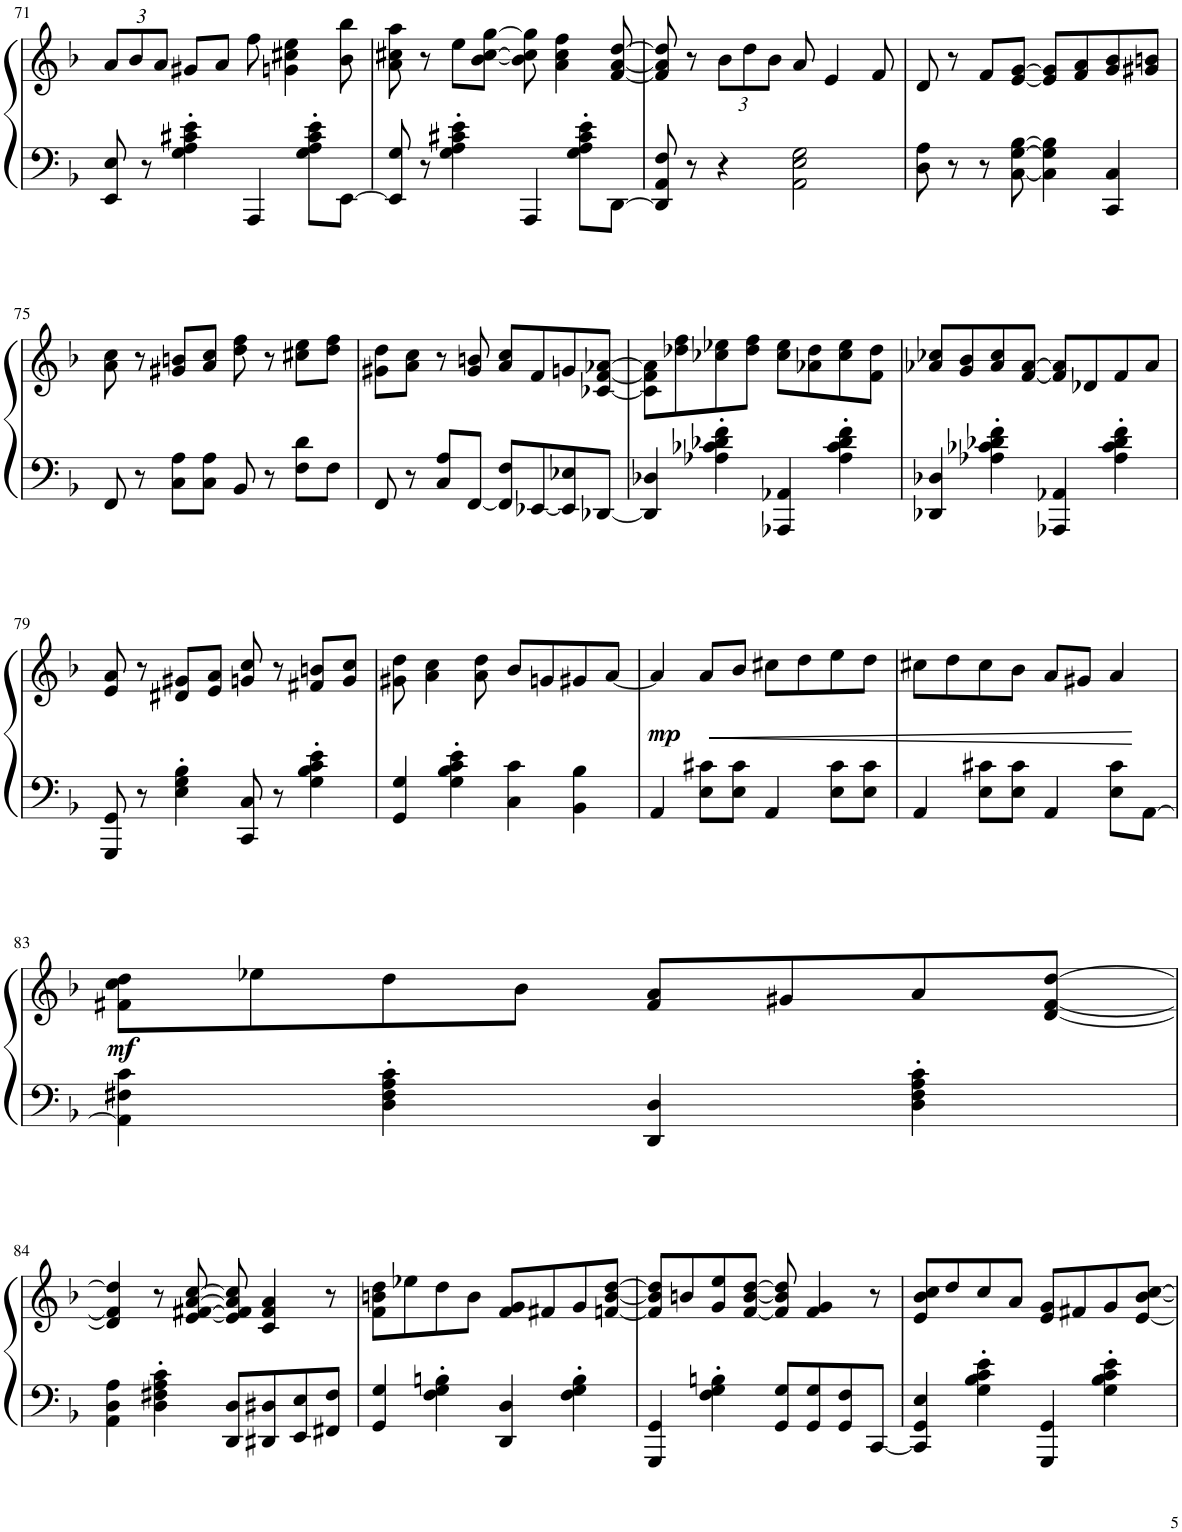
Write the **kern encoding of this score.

**kern	**kern	**dynam
*part1	*part1	*part1
*staff2	*staff1	*staff1/2
*I"Piano	*	*
*I'Pno.	*	*
!!LO:PB:g=z
*clefF4	*clefG2	*
*k[b-]	*k[b-]	*
*F:	*F:	*
*M4/4	*M4/4	*
*	*Xbrackettup	*
=71	=71	=71
8EE/ 8E/	12a/L	.
.	12b-/	.
8r	.	.
.	12a/J	.
4G\' 4A\' 4c#X\' 4e\'	8g#X/L	.
.	8a/J	.
4AAA/	8ff\	.
.	4gn\ 4cc#X\ 4ee\	.
8G\' 8A\' 8c#\' 8e\'L	.	.
[8EE\J	8b-\ 8bb-\	.
=72	=72	=72
8EE/] 8G/	8a\ 8cc#X\ 8aa\	.
8r	8r	.
4G\' 4A\' 4c#X\' 4e\'	8ee\L	.
.	[8b-\ [8cc#\ [8gg\J	.
4AAA/	8b-\] 8cc#\] 8gg\]	.
.	4a\ 4cc#\ 4ff\	.
8G\' 8A\' 8c#\' 8e\'L	.	.
[8DD\J	[8f/ [8a/ [8dd/	.
=73	=73	=73
8DD/] 8AA/ 8F/	8f/] 8a/] 8dd/]	.
8r	8r	.
4r	12b-\L	.
.	12dd\	.
.	12b-\J	.
2AA\ 2E\ 2G\	8a/	.
.	4e/	.
.	8f/	.
=74	=74	=74
8D\ 8A\	8d/	.
8r	8r	.
8r	8f/L	.
[8C\ [8G\ [8B-\	[8e/ [8g/J	.
4C\] 4G\] 4B-\]	8e/] 8g/]L	.
.	8f/ 8a/	.
4CC/ 4C/	8g/ 8b-/	.
.	8g#X/ 8bn/J	.
!!LO:LB:g=z
=75	=75	=75
8FF/	8a\ 8cc\	.
8r	8r	.
8C\ 8A\L	8g#X/ 8bn/L	.
8C\ 8A\J	8a/ 8cc/J	.
8BB-/	8dd\ 8ff\	.
8r	8r	.
8F\ 8d\L	8cc#X\ 8ee\L	.
8F\J	8dd\ 8ff\J	.
=76	=76	=76
8FF/	8g#X\ 8dd\L	.
8r	8a\ 8cc\J	.
8C/ 8A/L	8r	.
[8FF/J	8g#/ 8bn/	.
8FF/] 8F/L	8a/ 8cc/L	.
[8EE-X/	8f/	.
8EE-/] 8E-X/	8gn/	.
[8DD-X/J	[8c-X/ [8f/ [8a-X/J	.
=77	=77	=77
4DD-/] 4D-X/	8c-\] 8f\] 8a-\]L	.
.	8dd-X\ 8ff\	.
4A-X\' 4c-X\' 4d-X\' 4f\'	8cc-X\ 8ee-X\	.
.	8dd-\ 8ff\J	.
4AAA-X/ 4AA-X/	8cc-\ 8ee-\L	.
.	8a-X\ 8dd-\	.
4A-\' 4c-\' 4d-\' 4f\'	8cc-\ 8ee-\	.
.	8f\ 8dd-\J	.
=78	=78	=78
4DD-X/ 4D-X/	8a-X/ 8cc-X/L	.
.	8g/ 8b-/	.
4A-X\' 4c-X\' 4d-X\' 4f\'	8a-/ 8cc-/	.
.	[8f/ [8a-/J	.
4AAA-X/ 4AA-X/	8f/] 8a-/]L	.
.	8d-X/	.
4A-\' 4c-\' 4d-\' 4f\'	8f/	.
.	8a-/J	.
!!LO:LB:g=z
=79	=79	=79
8GGG/ 8GG/	8e/ 8a/	.
8r	8r	.
4E\' 4G\' 4B-\'	8d#X/ 8g#X/L	.
.	8e/ 8a/J	.
8CC/ 8C/	8gn/ 8cc/	.
8r	8r	.
4G\' 4B-\' 4c\' 4e\'	8f#X/ 8bn/L	.
.	8g/ 8cc/J	.
=80	=80	=80
4GG/ 4G/	8g#X\ 8dd\	.
.	4a\ 4cc\	.
4G\' 4B-\' 4c\' 4e\'	.	.
.	8a\ 8dd\	.
4C\ 4c\	8b-/L	.
.	8gn/	.
4BB-\ 4B-\	8g#X/	.
.	[8a/J	.
=81	=81	=81
!	!	!LO:DY:b
4AA/	4a/]	mp
!	!	!LO:HP:b
8E\ 8c#X\L	8a/L	<
8E\ 8c#\J	8b-/J	.
4AA/	8cc#X\L	.
.	8dd\	.
8E\ 8c#\L	8ee\	.
8E\ 8c#\J	8dd\J	.
=82	=82	=82
4AA/	8cc#X\L	.
.	8dd\	.
8E\ 8c#X\L	8cc#\	.
8E\ 8c#\J	8b-\J	.
4AA/	8a/L	.
.	8g#X/J	.
8E\ 8c#\L	4a/	[
[8AA\J	.	.
!!LO:LB:g=z
=83	=83	=83
!	!	!LO:DY:b
4AA\] 4F#X\ 4c\	8f#X\ 8cc\ 8dd\L	mf
.	8ee-X\	.
4D\' 4F#\' 4A\' 4c\'	8dd\	.
.	8b-\J	.
4DD/ 4D/	8f#/ 8a/L	.
.	8g#X/	.
4D\' 4F#\' 4A\' 4c\'	8a/	.
.	[8d/ [8f#/ [8dd/J	.
!!LO:LB:g=z
=84	=84	=84
4AA\ 4D\ 4A\	4d/] 4f#/] 4dd/]	.
4D\' 4F#X\' 4A\' 4c\'	8r	.
.	[8e/ [8f#X/ [8a/ [8cc/	.
8DD/ 8D/L	8e/] 8f#/] 8a/] 8cc/]	.
8DD#X/ 8D#X/	4c/ 4f#/ 4a/	.
8EE/ 8E/	.	.
8FF#X/ 8F#/J	8r	.
=85	=85	=85
4GG/ 4G/	8f\ 8bn\ 8dd\L	.
.	8ee-X\	.
4F\' 4G\' 4Bn\'	8dd\	.
.	8b\J	.
4DD/ 4D/	8f/ 8g/L	.
.	8f#X/	.
4F\' 4G\' 4B\'	8g/	.
.	[8fn/ [8b/ [8dd/J	.
=86	=86	=86
4GGG/ 4GG/	8f/] 8b/] 8dd/]L	.
.	8bn/	.
4F\' 4G\' 4Bn\'	8g/ 8ee/	.
.	[8f/ [8b/ [8dd/J	.
8GG/ 8G/L	8f/] 8b/] 8dd/]	.
8GG/ 8G/	4f/ 4g/	.
8GG/ 8F/	.	.
[8CC/J	8r	.
=87	=87	=87
4CC/] 4GG/ 4E/	8e/ 8b-/ 8cc/L	.
.	8dd/	.
4G\' 4B-\' 4c\' 4e\'	8cc/	.
.	8a/J	.
4GGG/ 4GG/	8e/ 8g/L	.
.	8f#X/	.
4G\' 4B-\' 4c\' 4e\'	8g/	.
.	[8e/ [8b-/ [8cc/J	.
=	=	=
*-	*-	*-
